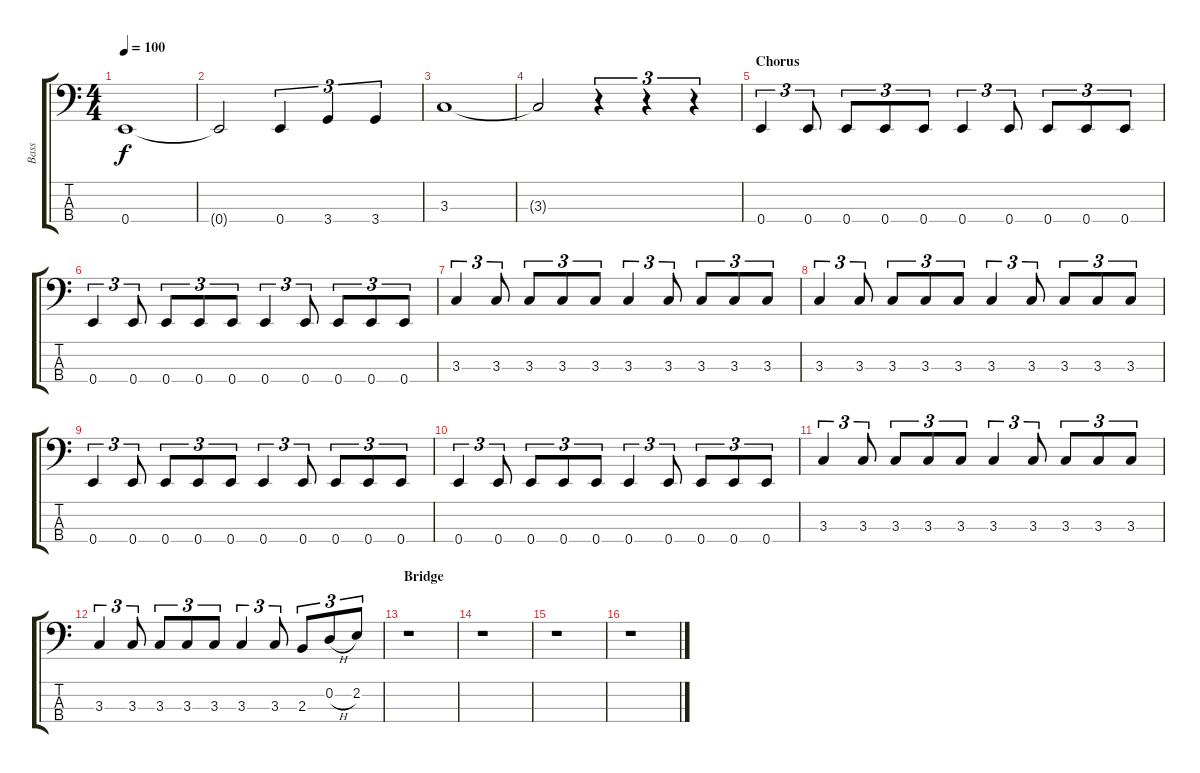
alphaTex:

\track ("Bass" "Bass") {instrument electricbassfinger}
\staff {score tabs}
\tuning (G2 D2 A1 E1) {hide}
\ts (4 4)
\tempo 100
\clef f4
\ks c
0.4.1{dy f} |
0.4{t}.2 0.4.4{tu (3 2)} 3.4.4{tu (3 2)} 3.4.4{tu (3 2)} |
3.3.1 |
3.3{t}.2 r.4{tu (3 2)} r.4{tu (3 2)} r.4{tu (3 2)} |
\section ("" "Chorus")
0.4.4{tu (3 2)} 0.4.8{tu (3 2)} 0.4.8{tu (3 2)} 0.4.8{tu (3 2)} 0.4.8{tu (3 2)} 0.4.4{tu (3 2)} 0.4.8{tu (3 2)} 0.4.8{tu (3 2)} 0.4.8{tu (3 2)} 0.4.8{tu (3 2)} |
0.4.4{tu (3 2)} 0.4.8{tu (3 2)} 0.4.8{tu (3 2)} 0.4.8{tu (3 2)} 0.4.8{tu (3 2)} 0.4.4{tu (3 2)} 0.4.8{tu (3 2)} 0.4.8{tu (3 2)} 0.4.8{tu (3 2)} 0.4.8{tu (3 2)} |
3.3.4{tu (3 2)} 3.3.8{tu (3 2)} 3.3.8{tu (3 2)} 3.3.8{tu (3 2)} 3.3.8{tu (3 2)} 3.3.4{tu (3 2)} 3.3.8{tu (3 2)} 3.3.8{tu (3 2)} 3.3.8{tu (3 2)} 3.3.8{tu (3 2)} |
3.3.4{tu (3 2)} 3.3.8{tu (3 2)} 3.3.8{tu (3 2)} 3.3.8{tu (3 2)} 3.3.8{tu (3 2)} 3.3.4{tu (3 2)} 3.3.8{tu (3 2)} 3.3.8{tu (3 2)} 3.3.8{tu (3 2)} 3.3.8{tu (3 2)} |
0.4.4{tu (3 2)} 0.4.8{tu (3 2)} 0.4.8{tu (3 2)} 0.4.8{tu (3 2)} 0.4.8{tu (3 2)} 0.4.4{tu (3 2)} 0.4.8{tu (3 2)} 0.4.8{tu (3 2)} 0.4.8{tu (3 2)} 0.4.8{tu (3 2)} |
0.4.4{tu (3 2)} 0.4.8{tu (3 2)} 0.4.8{tu (3 2)} 0.4.8{tu (3 2)} 0.4.8{tu (3 2)} 0.4.4{tu (3 2)} 0.4.8{tu (3 2)} 0.4.8{tu (3 2)} 0.4.8{tu (3 2)} 0.4.8{tu (3 2)} |
3.3.4{tu (3 2)} 3.3.8{tu (3 2)} 3.3.8{tu (3 2)} 3.3.8{tu (3 2)} 3.3.8{tu (3 2)} 3.3.4{tu (3 2)} 3.3.8{tu (3 2)} 3.3.8{tu (3 2)} 3.3.8{tu (3 2)} 3.3.8{tu (3 2)} |
3.3.4{tu (3 2)} 3.3.8{tu (3 2)} 3.3.8{tu (3 2)} 3.3.8{tu (3 2)} 3.3.8{tu (3 2)} 3.3.4{tu (3 2)} 3.3.8{tu (3 2)} 2.3.8{tu (3 2)} 0.2{h}.8{tu (3 2)} 2.2.8{tu (3 2)} |
\section ("" "Bridge")
r.1 |
r.1 |
r.1 |
r.1
